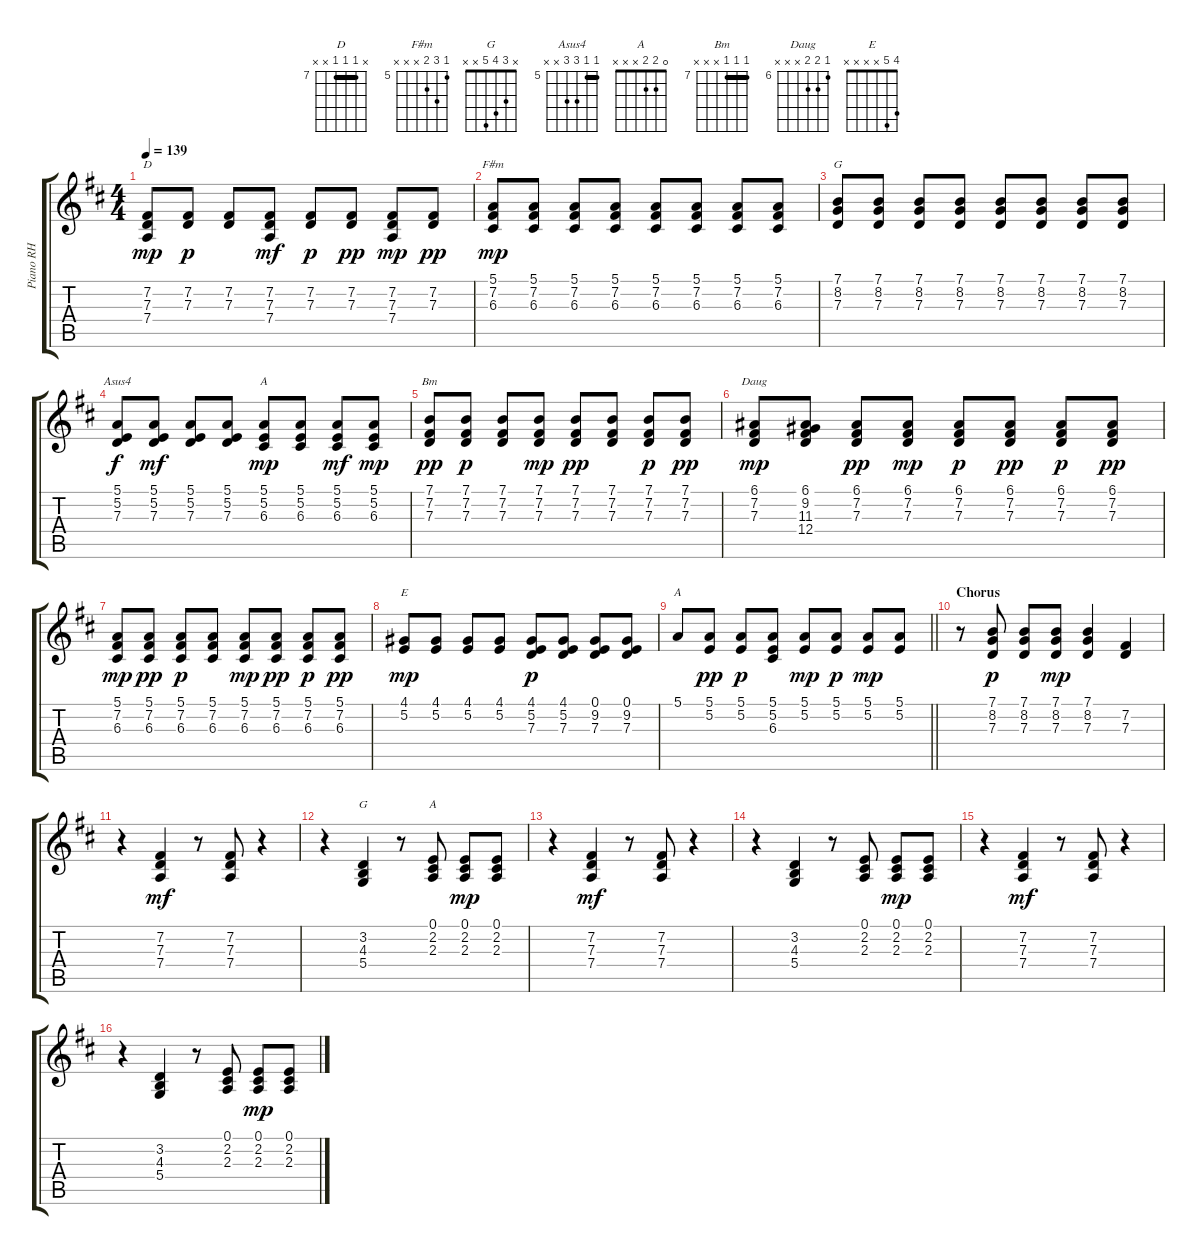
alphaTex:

\track ("Piano RH" "Piano RH") {instrument electricgrandpiano}
\staff {score tabs}
\tuning (E4 B3 G3 D3 A2 E2) {hide}
\chord ("D" x 7 7 7 x x) {firstfret 7 barre 7}
\chord ("F#m" 5 7 6 x x x) {firstfret 5}
\chord ("G" 7 8 7 x x x) {firstfret 7 barre 7}
\chord ("Asus4" 5 5 7 7 x x) {firstfret 5 barre 5}
\chord ("A" 5 5 6 x x x) {firstfret 5 barre 5}
\chord ("Bm" 7 7 7 x x x) {firstfret 7 barre 7}
\chord ("Daug" 6 7 7 x x x) {firstfret 6}
\chord ("E" 4 5 x x x x)
\chord ("A" 5 5 6 7 x x) {firstfret 5 barre 5}
\chord ("G" x 3 4 5 x x)
\chord ("A" 0 2 2 x x x)
\ts (4 4)
\tempo 139
\clef g2
\ks d
(7.2 7.3 7.4).8{ch "D" dy mp} (7.2 7.3).8{dy p} (7.2 7.3).8 (7.2 7.3 7.4).8{dy mf} (7.2 7.3).8{dy p} (7.2 7.3).8{dy pp} (7.2 7.3 7.4).8{dy mp} (7.2 7.3).8{dy pp} |
(5.1 7.2 6.3).8{ch "F#m" dy mp} (5.1 7.2 6.3).8 (5.1 7.2 6.3).8 (5.1 7.2 6.3).8 (5.1 7.2 6.3).8 (5.1 7.2 6.3).8 (5.1 7.2 6.3).8 (5.1 7.2 6.3).8 |
(7.1 8.2 7.3).8{ch "G"} (7.1 8.2 7.3).8 (7.1 8.2 7.3).8 (7.1 8.2 7.3).8 (7.1 8.2 7.3).8 (7.1 8.2 7.3).8 (7.1 8.2 7.3).8 (7.1 8.2 7.3).8 |
(5.1 5.2 7.3).8{ch "Asus4" dy f} (5.1 5.2 7.3).8{dy mf} (5.1 5.2 7.3).8 (5.1 5.2 7.3).8 (5.1 5.2 6.3).8{ch "A" dy mp} (5.1 5.2 6.3).8 (5.1 5.2 6.3).8{dy mf} (5.1 5.2 6.3).8{dy mp} |
(7.1 7.2 7.3).8{ch "Bm" dy pp} (7.1 7.2 7.3).8{dy p} (7.1 7.2 7.3).8 (7.1 7.2 7.3).8{dy mp} (7.1 7.2 7.3).8{dy pp} (7.1 7.2 7.3).8 (7.1 7.2 7.3).8{dy p} (7.1 7.2 7.3).8{dy pp} |
(6.1 7.2 7.3).8{ch "Daug" dy mp} (6.1 9.2 11.3 12.4).8 (6.1 7.2 7.3).8{dy pp} (6.1 7.2 7.3).8{dy mp} (6.1 7.2 7.3).8{dy p} (6.1 7.2 7.3).8{dy pp} (6.1 7.2 7.3).8{dy p} (6.1 7.2 7.3).8{dy pp} |
(5.1 7.2 6.3).8{dy mp} (5.1 7.2 6.3).8{dy pp} (5.1 7.2 6.3).8{dy p} (5.1 7.2 6.3).8 (5.1 7.2 6.3).8{dy mp} (5.1 7.2 6.3).8{dy pp} (5.1 7.2 6.3).8{dy p} (5.1 7.2 6.3).8{dy pp} |
(4.1 5.2).8{ch "E" dy mp} (4.1 5.2).8 (4.1 5.2).8 (4.1 5.2).8 (4.1 5.2 7.3).8{dy p} (4.1 5.2 7.3).8 (0.1 9.2 7.3).8 (0.1 9.2 7.3).8 |
\barLineRight lightlight
5.1.8{ch "A"} (5.1 5.2).8{dy pp} (5.1 5.2).8{dy p} (5.1 5.2 6.3).8 (5.1 5.2).8{dy mp} (5.1 5.2).8{dy p} (5.1 5.2).8{dy mp} (5.1 5.2).8 |
\section ("" "Chorus")
r.8 (7.1 8.2 7.3).8{dy p} (7.1 8.2 7.3).8 (7.1 8.2 7.3).8{dy mp} (7.1 8.2 7.3).4 (7.2 7.3).4 |
r.4 (7.2 7.3 7.4).4{dy mf} r.8 (7.2 7.3 7.4).8 r.4 |
r.4 (3.2 4.3 5.4).4{ch "G"} r.8 (0.1 2.2 2.3).8{ch "A"} (0.1 2.2 2.3).8{dy mp} (0.1 2.2 2.3).8 |
r.4 (7.2 7.3 7.4).4{dy mf} r.8 (7.2 7.3 7.4).8 r.4 |
r.4 (3.2 4.3 5.4).4 r.8 (0.1 2.2 2.3).8 (0.1 2.2 2.3).8{dy mp} (0.1 2.2 2.3).8 |
r.4 (7.2 7.3 7.4).4{dy mf} r.8 (7.2 7.3 7.4).8 r.4 |
r.4 (3.2 4.3 5.4).4 r.8 (0.1 2.2 2.3).8 (0.1 2.2 2.3).8{dy mp} (0.1 2.2 2.3).8
